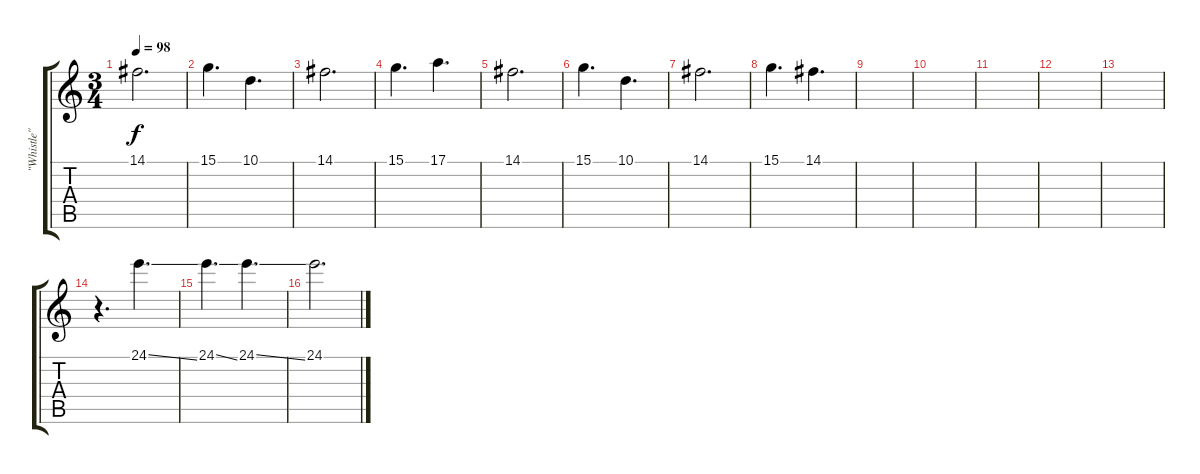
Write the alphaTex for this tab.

\track ("\"Whistle\"" "\"Whistle\"") {instrument lead6voice}
\staff {score tabs}
\tuning (E4 B3 G3 D3 A2 E2) {hide}
\ts (3 4)
\tempo 98
\clef g2
\ks c
14.1.2{d dy f} |
15.1.4{d} 10.1.4{d} |
14.1.2{d} |
15.1.4{d} 17.1.4{d} |
14.1.2{d} |
15.1.4{d} 10.1.4{d} |
14.1.2{d} |
15.1.4{d} 14.1.4{d} |
|
|
|
|
|
r.4{d} 24.1{ss}.4{d} |
24.1{ss}.4{d} 24.1{ss}.4{d} |
24.1.2{d}
